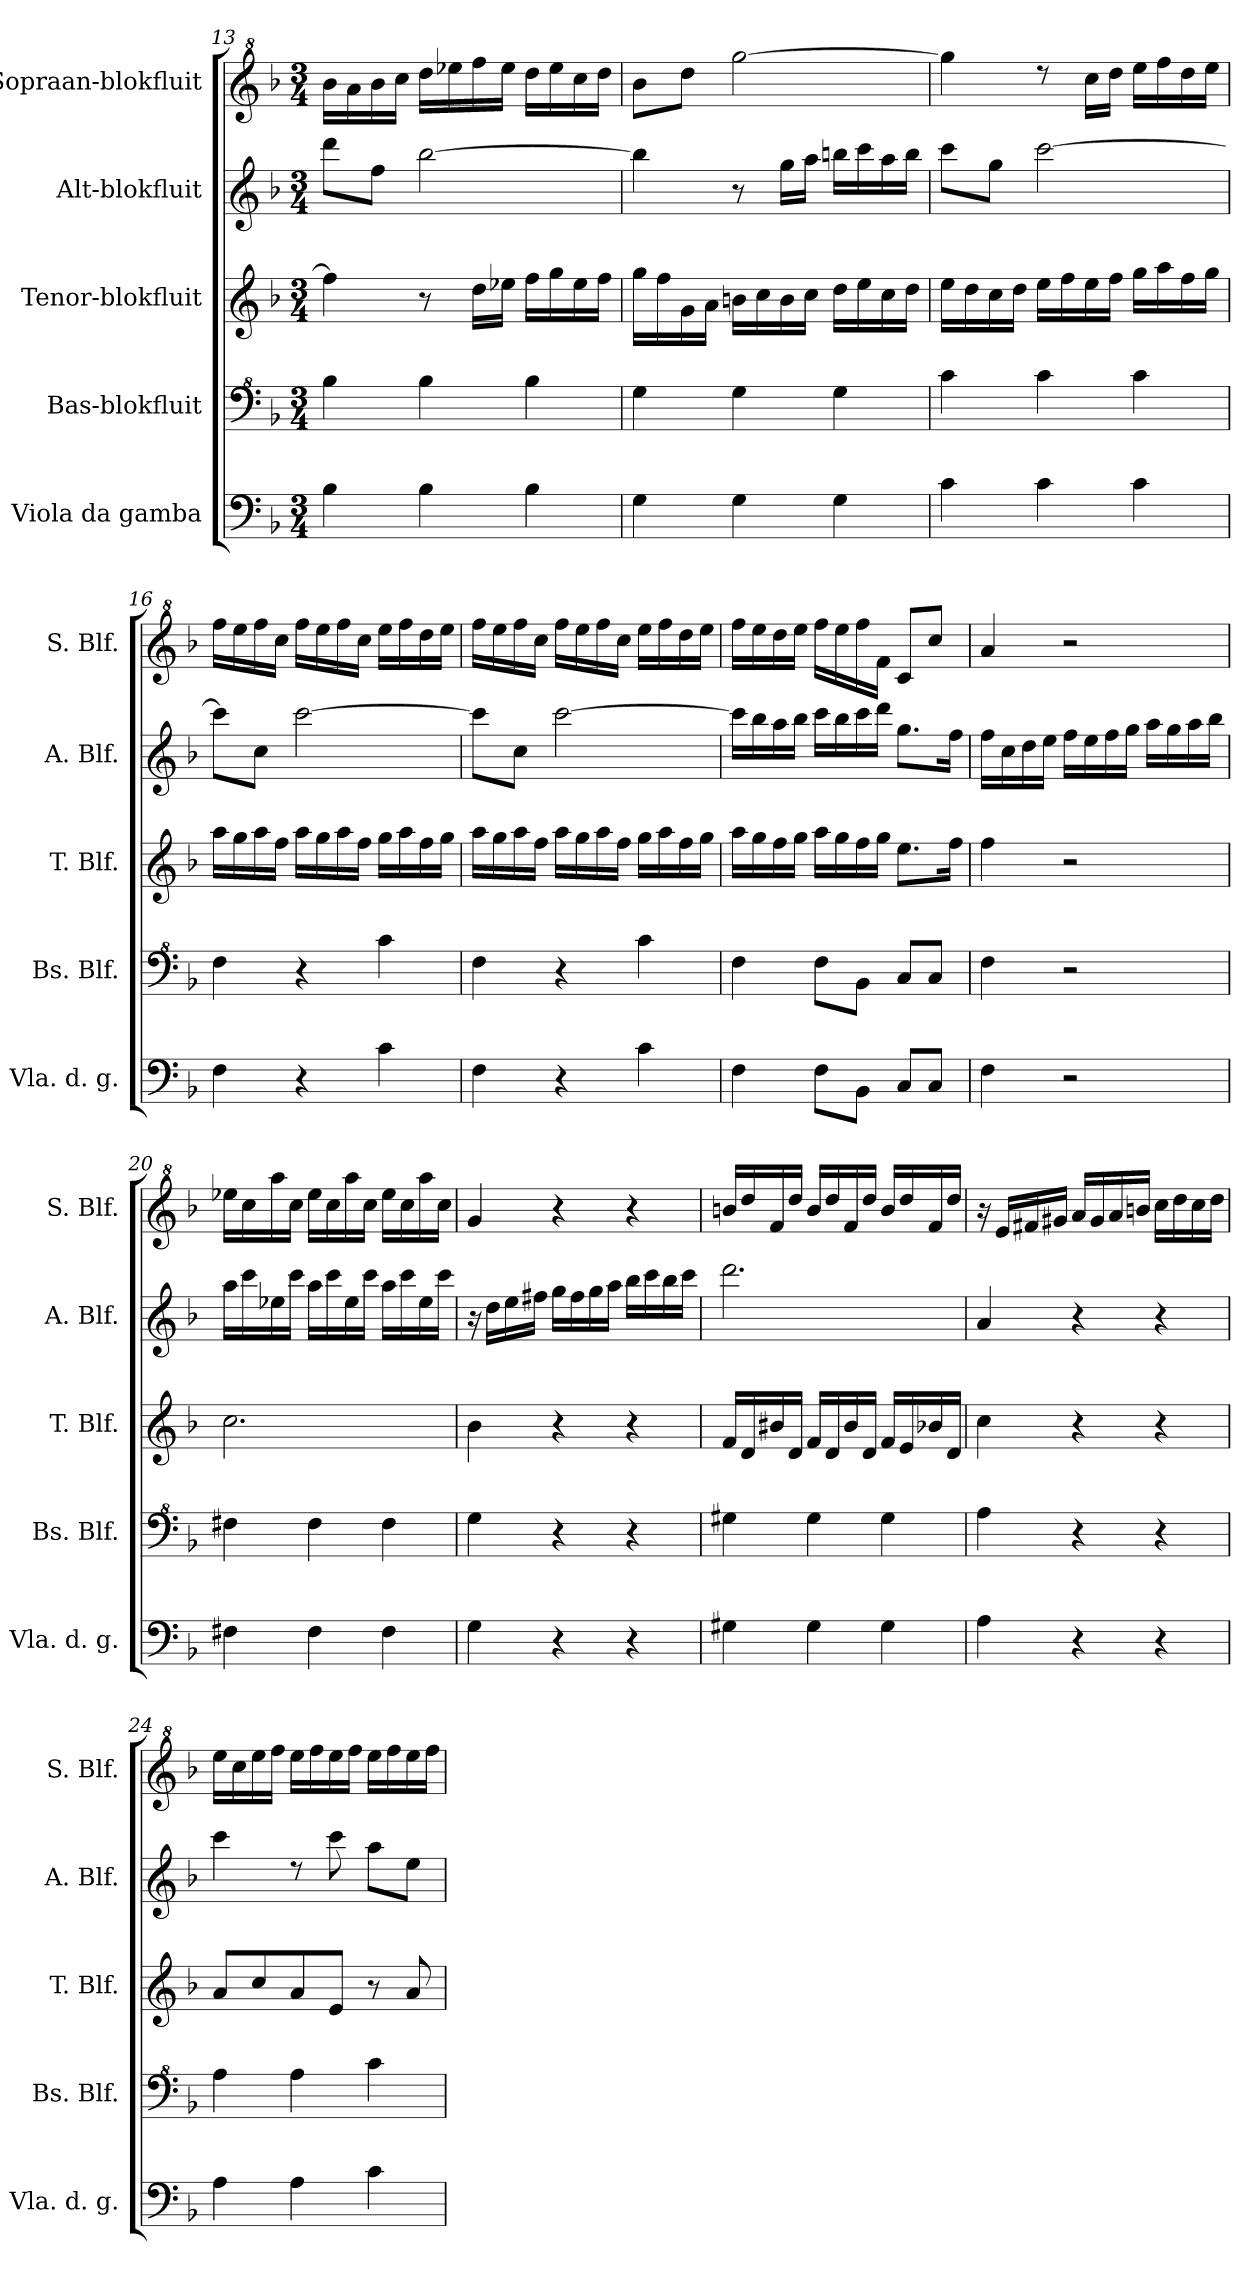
**kern	**kern	**kern	**kern	**kern
*part5	*part4	*part3	*part2	*part1
*staff5	*staff4	*staff3	*staff2	*staff1
*I"Viola da gamba	*I"Bas-blokfluit	*I"Tenor-blokfluit	*I"Alt-blokfluit	*I"Sopraan-blokfluit
*I'Vla. d. g.	*I'Bs. Blf.	*I'T. Blf.	*I'A. Blf.	*I'S. Blf.
*clefF4	*clefF^4	*clefG2	*clefG2	*clefG^2
*k[b-]	*k[b-]	*k[b-]	*k[b-]	*k[b-]
*M3/4	*M3/4	*M3/4	*M3/4	*M3/4
=13	=13	=13	=13	=13
4B-\	4b-\	4ff\]	8ddd\L	16bb-\LL
.	.	.	.	16aa\
.	.	.	8ff\J	16bb-\
.	.	.	.	16ccc\JJ
4B-\	4b-\	8r	[2bb-\	16ddd\LL
.	.	.	.	16eee-X\
.	.	16dd\LL	.	16fff\
.	.	16ee-X\JJ	.	16eee-\JJ
4B-\	4b-\	16ff\LL	.	16ddd\LL
.	.	16gg\	.	16eee-\
.	.	16ee-\	.	16ccc\
.	.	16ff\JJ	.	16ddd\JJ
!!LO:LB:g=z
=14	=14	=14	=14	=14
4G\	4g\	16gg\LL	4bb-\]	8bb-\L
.	.	16ff\	.	.
.	.	16g\	.	8ddd\J
.	.	16a\JJ	.	.
4G\	4g\	16bn\LL	8r	[2ggg\
.	.	16cc\	.	.
.	.	16b\	16gg\LL	.
.	.	16cc\JJ	16aa\JJ	.
4G\	4g\	16dd\LL	16bbn\LL	.
.	.	16ee\	16ccc\	.
.	.	16cc\	16aa\	.
.	.	16dd\JJ	16bb\JJ	.
=15	=15	=15	=15	=15
4c\	4cc\	16ee\LL	8ccc\L	4ggg\]
.	.	16dd\	.	.
.	.	16cc\	8gg\J	.
.	.	16dd\JJ	.	.
4c\	4cc\	16ee\LL	[2ccc\	8rddd
.	.	16ff\	.	.
.	.	16ee\	.	16ccc\LL
.	.	16ff\JJ	.	16ddd\JJ
4c\	4cc\	16gg\LL	.	16eee\LL
.	.	16aa\	.	16fff\
.	.	16ff\	.	16ddd\
.	.	16gg\JJ	.	16eee\JJ
=16	=16	=16	=16	=16
4F\	4f\	16aa\LL	8ccc\L]	16fff\LL
.	.	16gg\	.	16eee\
.	.	16aa\	8cc\J	16fff\
.	.	16ff\JJ	.	16ccc\JJ
4r	4r	16aa\LL	[2ccc\	16fff\LL
.	.	16gg\	.	16eee\
.	.	16aa\	.	16fff\
.	.	16ff\JJ	.	16ccc\JJ
4c\	4cc\	16gg\LL	.	16eee\LL
.	.	16aa\	.	16fff\
.	.	16ff\	.	16ddd\
.	.	16gg\JJ	.	16eee\JJ
!!LO:PB:g=z
=17	=17	=17	=17	=17
4F\	4f\	16aa\LL	8ccc\L]	16fff\LL
.	.	16gg\	.	16eee\
.	.	16aa\	8cc\J	16fff\
.	.	16ff\JJ	.	16ccc\JJ
4r	4r	16aa\LL	[2ccc\	16fff\LL
.	.	16gg\	.	16eee\
.	.	16aa\	.	16fff\
.	.	16ff\JJ	.	16ccc\JJ
4c\	4cc\	16gg\LL	.	16eee\LL
.	.	16aa\	.	16fff\
.	.	16ff\	.	16ddd\
.	.	16gg\JJ	.	16eee\JJ
=18	=18	=18	=18	=18
4F\	4f\	16aa\LL	16ccc\LL]	16fff\LL
.	.	16gg\	16bb-\	16eee\
.	.	16ff\	16aa\	16ddd\
.	.	16gg\JJ	16bb-\JJ	16eee\JJ
8F\L	8f\L	16aa\LL	16ccc\LL	16fff\LL
.	.	16gg\	16bb-\	16eee\
8BB-\J	8B-\J	16ff\	16ccc\	16fff\
.	.	16gg\JJ	16ddd\JJ	16ff\JJ
8C/L	8c/L	8.ee\L	8.gg\L	8cc/L
8C/J	8c/J	.	.	8ccc/J
.	.	16ff\Jk	16ff\Jk	.
=19	=19	=19	=19	=19
4F\	4f\	4ff\	16ff\LL	4aa/
.	.	.	16cc\	.
.	.	.	16dd\	.
.	.	.	16ee\JJ	.
2r	2r	2r	16ff\LL	2r
.	.	.	16ee\	.
.	.	.	16ff\	.
.	.	.	16gg\JJ	.
.	.	.	16aa\LL	.
.	.	.	16gg\	.
.	.	.	16aa\	.
.	.	.	16bb-\JJ	.
!!LO:LB:g=z
=20	=20	=20	=20	=20
4F#X\	4f#X\	2.cc\	16aa\LL	16eee-X\LL
.	.	.	16ccc\	16ccc\
.	.	.	16ee-X\	16aaa\
.	.	.	16ccc\JJ	16ccc\JJ
4F#\	4f#\	.	16aa\LL	16eee-\LL
.	.	.	16ccc\	16ccc\
.	.	.	16ee-\	16aaa\
.	.	.	16ccc\JJ	16ccc\JJ
4F#\	4f#\	.	16aa\LL	16eee-\LL
.	.	.	16ccc\	16ccc\
.	.	.	16ee-\	16aaa\
.	.	.	16ccc\JJ	16ccc\JJ
=21	=21	=21	=21	=21
4G\	4g\	4b-\	16r	4gg/
.	.	.	16dd\LL	.
.	.	.	16ee\	.
.	.	.	16ff#X\JJ	.
4r	4r	4r	16gg\LL	4r
.	.	.	16ff#\	.
.	.	.	16gg\	.
.	.	.	16aa\JJ	.
4r	4r	4r	16bb-\LL	4r
.	.	.	16ccc\	.
.	.	.	16bb-\	.
.	.	.	16ccc\JJ	.
=22	=22	=22	=22	=22
4G#X\	4g#X\	16f/LL	2.ddd\	16bbn/LL
.	.	16d/	.	16ddd/
.	.	16b#X/	.	16ff/
.	.	16d/JJ	.	16ddd/JJ
4G#\	4g#\	16f/LL	.	16bb/LL
.	.	16d/	.	16ddd/
.	.	16b#/	.	16ff/
.	.	16d/JJ	.	16ddd/JJ
4G#\	4g#\	16f/LL	.	16bb/LL
.	.	16e/	.	16ddd/
.	.	16b-X/	.	16ff/
.	.	16d/JJ	.	16ddd/JJ
!!LO:LB:g=z
=23	=23	=23	=23	=23
4A\	4a\	4cc\	4a/	16r
.	.	.	.	16ee/LL
.	.	.	.	16ff#X/
.	.	.	.	16gg#X/JJ
4r	4r	4r	4r	16aa/LL
.	.	.	.	16gg#/
.	.	.	.	16aa/
.	.	.	.	16bbn/JJ
4r	4r	4r	4r	16ccc\LL
.	.	.	.	16ddd\
.	.	.	.	16ccc\
.	.	.	.	16ddd\JJ
=24	=24	=24	=24	=24
4A\	4a\	8a/L	4ccc\	16eee\LL
.	.	.	.	16ccc\
.	.	8cc/	.	16eee\
.	.	.	.	16fff\JJ
4A\	4a\	8a/	8rdd	16eee\LL
.	.	.	.	16fff\
.	.	8e/J	8ccc\	16eee\
.	.	.	.	16fff\JJ
4c\	4cc\	8r	8aa\L	16eee\LL
.	.	.	.	16fff\
.	.	8a/	8ee\J	16eee\
.	.	.	.	16fff\JJ
=	=	=	=	=
*-	*-	*-	*-	*-
